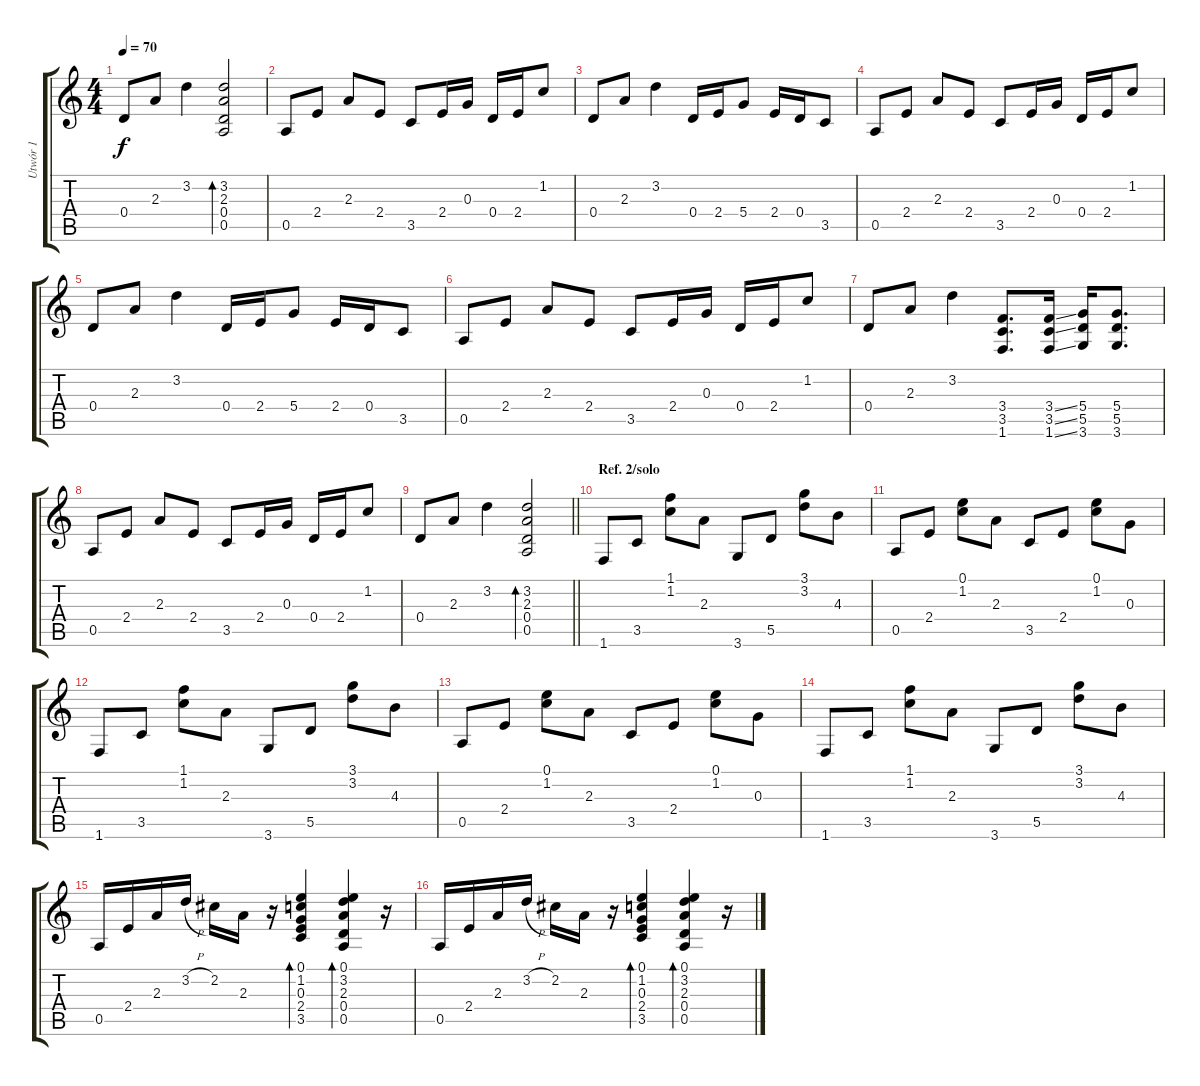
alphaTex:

\track ("Utwór 1" "Utwór 1") {instrument acousticguitarsteel}
\staff {score tabs}
\tuning (E4 B3 G3 D3 A2 E2) {hide}
\ts (4 4)
\tempo 70
\clef g2
\ks c
0.4.8{dy f} 2.3.8 3.2.4 (3.2 2.3 0.4 0.5).2{bd 30} |
0.5.8 2.4.8 2.3.8 2.4.8 3.5.8 2.4.16 0.3.16 0.4.16 2.4.16 1.2.8 |
0.4.8 2.3.8 3.2.4 0.4.16 2.4.16 5.4.8 2.4.16 0.4.16 3.5.8 |
0.5.8 2.4.8 2.3.8 2.4.8 3.5.8 2.4.16 0.3.16 0.4.16 2.4.16 1.2.8 |
0.4.8 2.3.8 3.2.4 0.4.16 2.4.16 5.4.8 2.4.16 0.4.16 3.5.8 |
0.5.8 2.4.8 2.3.8 2.4.8 3.5.8 2.4.16 0.3.16 0.4.16 2.4.16 1.2.8 |
0.4.8 2.3.8 3.2.4 (3.4 3.5 1.6).8{d} (3.4{ss} 3.5{ss} 1.6{ss}).16 (5.4 5.5 3.6).16 (5.4 5.5 3.6).8{d} |
0.5.8 2.4.8 2.3.8 2.4.8 3.5.8 2.4.16 0.3.16 0.4.16 2.4.16 1.2.8 |
\barLineRight lightlight
0.4.8 2.3.8 3.2.4 (3.2 2.3 0.4 0.5).2{bd 30} |
\section ("" "Ref. 2/solo")
1.6.8 3.5.8 (1.1 1.2).8 2.3.8 3.6.8 5.5.8 (3.1 3.2).8 4.3.8 |
0.5.8 2.4.8 (0.1 1.2).8 2.3.8 3.5.8 2.4.8 (0.1 1.2).8 0.3.8 |
1.6.8 3.5.8 (1.1 1.2).8 2.3.8 3.6.8 5.5.8 (3.1 3.2).8 4.3.8 |
0.5.8 2.4.8 (0.1 1.2).8 2.3.8 3.5.8 2.4.8 (0.1 1.2).8 0.3.8 |
1.6.8 3.5.8 (1.1 1.2).8 2.3.8 3.6.8 5.5.8 (3.1 3.2).8 4.3.8 |
0.5.16 2.4.16 2.3.16 3.2{h}.16 2.2.16 2.3.16 r.16 (0.1 1.2 0.3 2.4 3.5).4{bd 60} (0.1 3.2 2.3 0.4 0.5).4{bd 60} r.16 |
0.5.16 2.4.16 2.3.16 3.2{h}.16 2.2.16 2.3.16 r.16 (0.1 1.2 0.3 2.4 3.5).4{bd 60} (0.1 3.2 2.3 0.4 0.5).4{bd 60} r.16
